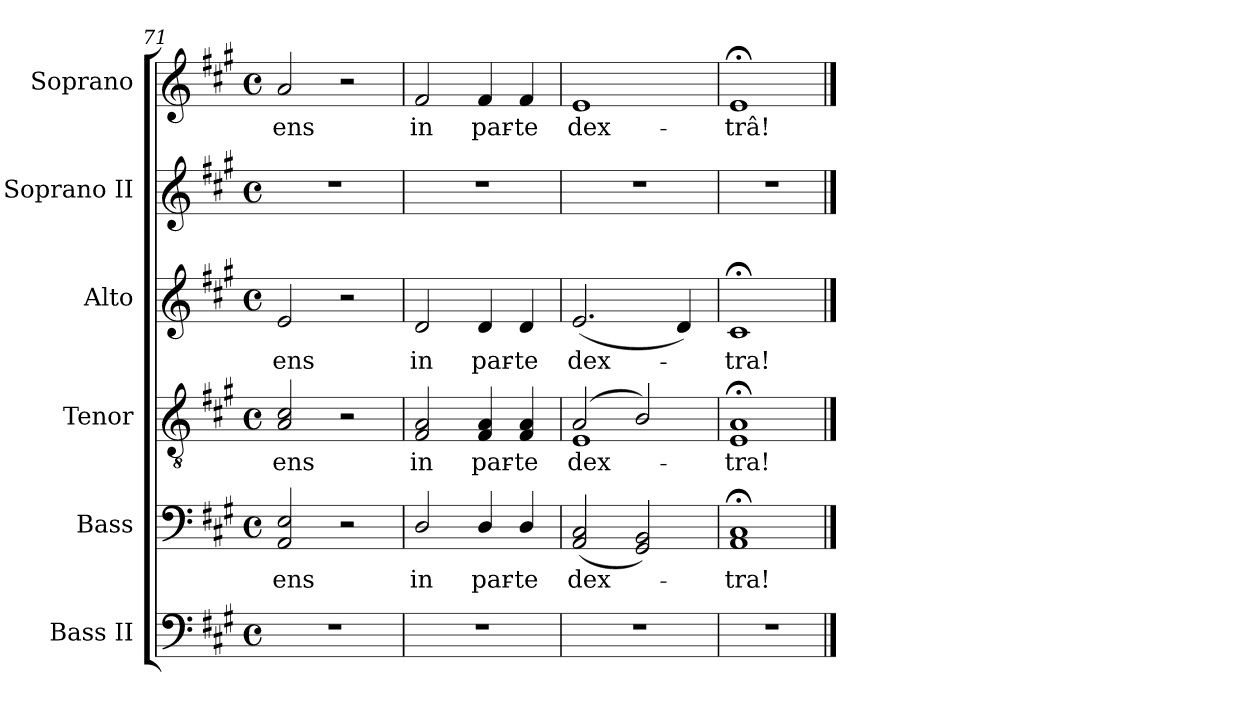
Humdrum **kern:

**kern	**kern	**text	**kern	**text	**kern	**text	**kern	**kern	**text
*part6	*part5	*part5	*part4	*part4	*part3	*part3	*part2	*part1	*part1
*staff6	*staff5	*staff5	*staff4	*staff4	*staff3	*staff3	*staff2	*staff1	*staff1
*I"Bass II	*I"Bass	*	*I"Tenor	*	*I"Alto	*	*I"Soprano II	*I"Soprano	*
*I'B.	*I'B.	*	*I'T.	*	*I'A.	*	*I'S.	*I'S.	*
*clefF4	*clefF4	*	*clefGv2	*	*clefG2	*	*clefG2	*clefG2	*
*	*	*	*ITrd7c12	*	*	*	*	*	*
*k[f#c#g#]	*k[f#c#g#]	*	*k[f#c#g#]	*	*k[f#c#g#]	*	*k[f#c#g#]	*k[f#c#g#]	*
*A:	*A:	*	*A:	*	*A:	*	*A:	*A:	*
*M4/4	*M4/4	*	*M4/4	*	*M4/4	*	*M4/4	*M4/4	*
*met(c)	*met(c)	*	*met(c)	*	*met(c)	*	*met(c)	*met(c)	*
=71	=71	=71	=71	=71	=71	=71	=71	=71	=71
!	!	!LO:LY:b	!	!LO:LY:b	!	!LO:LY:b	!	!	!LO:LY:b
1r	2AA/ 2E/	-ens	2AA/ 2C#/	-ens	2e/	-ens	1r	2a/	-ens
.	2r	.	2r	.	2r	.	.	2r	.
=72	=72	=72	=72	=72	=72	=72	=72	=72	=72
!	!	!LO:LY:b	!	!LO:LY:b	!	!LO:LY:b	!	!	!LO:LY:b
1r	2D/	in	2FF#/ 2AA/	in	2d/	in	1r	2f#/	in
!	!	!LO:LY:b	!	!LO:LY:b	!	!LO:LY:b	!	!	!LO:LY:b
.	4D/	par-	4FF#/ 4AA/	par-	4d/	par-	.	4f#/	par-
!	!	!LO:LY:b	!	!LO:LY:b	!	!LO:LY:b	!	!	!LO:LY:b
.	4D/	-te	4FF#/ 4AA/	-te	4d/	-te	.	4f#/	-te
=73	=73	=73	=73	=73	=73	=73	=73	=73	=73
!	!	!LO:LY:b	!	!LO:LY:b	!	!LO:LY:b	!	!	!LO:LY:b
*	*	*	*^	*	*	*	*	*	*
1r	(<2AA/ 2C#/	dex-	(>2AA/	1EE	dex-	(<2.e/	dex-	1r	1e	dex-
.	2GG#/ 2BB/)	.	2BB/)	.	.	.	.	.	.	.
.	.	.	.	.	.	4d/)	.	.	.	.
*	*	*	*v	*v	*	*	*	*	*	*
=74	=74	=74	=74	=74	=74	=74	=74	=74	=74
!	!	!LO:LY:b	!	!LO:LY:b	!	!LO:LY:b	!	!	!LO:LY:b
1r	1AA;< 1C#;<	-tra!	1EE;< 1AA;<	-tra!	1c#;<	-tra!	1r	1e;<	-trâ!
==	==	==	==	==	==	==	==	==	==
*-	*-	*-	*-	*-	*-	*-	*-	*-	*-
